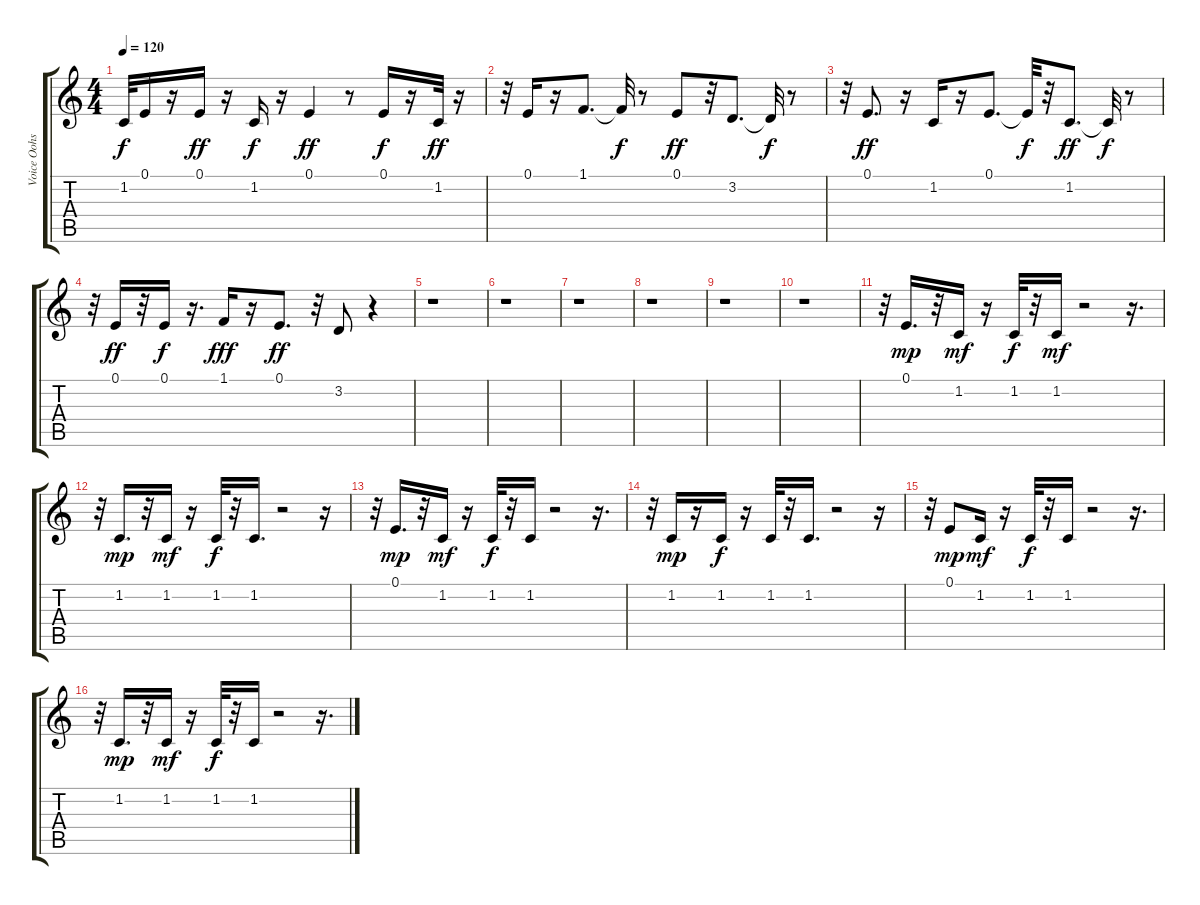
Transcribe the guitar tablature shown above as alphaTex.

\track ("Voice Oohs" "Voice Oohs") {instrument voiceoohs}
\staff {score tabs}
\tuning (E4 B3 G3 D3 A2 E2) {hide}
\ts (4 4)
\tempo 120
\clef g2
\ks c
1.2{t}.32{dy f} 0.1.16 r.16 0.1.16{dy ff} r.16 1.2.16{dy f} r.16 0.1.4{dy ff} r.8 0.1.16{dy f} r.16 1.2.32{dy ff} r.16 |
r.32 0.1.16 r.16 1.1.8{d} 1.1{t}.32{dy f} r.8 0.1.8{dy ff} r.32 3.2.8{d} 3.2{t}.32{dy f} r.8 |
r.32 0.1.8{d dy ff} r.16 1.2.16 r.16 0.1.8{d} 0.1{t}.32{dy f} r.32 1.2.8{d dy ff} 1.2{t}.32{dy f} r.8 |
r.32 0.1.16{dy ff} r.32 0.1.16{dy f} r.16{d} 1.1.16{dy fff} r.16 0.1.8{d dy ff} r.32 3.2.8 r.4 |
r.1 |
r.1 |
r.1 |
r.1 |
r.1 |
r.1 |
r.32 0.1.16{d dy mp} r.32 1.2.16{dy mf} r.16 1.2.32{dy f} r.32 1.2.16{dy mf} r.2 r.16{d} |
r.32 1.2.16{d dy mp} r.32 1.2.16{dy mf} r.16 1.2.32{dy f} r.32 1.2.16{d} r.2 r.16 |
r.32 0.1.16{d dy mp} r.32 1.2.16{dy mf} r.16 1.2.32{dy f} r.32 1.2.16 r.2 r.16{d} |
r.32 1.2.16{dy mp} r.16 1.2.16{dy f} r.16 1.2.32 r.32 1.2.16{d} r.2 r.16 |
r.32 0.1.8{dy mp} 1.2.16{dy mf} r.16 1.2.32{dy f} r.32 1.2.16 r.2 r.16{d} |
r.32 1.2.16{d dy mp} r.32 1.2.16{dy mf} r.16 1.2.32{dy f} r.32 1.2.16 r.2 r.16{d}
